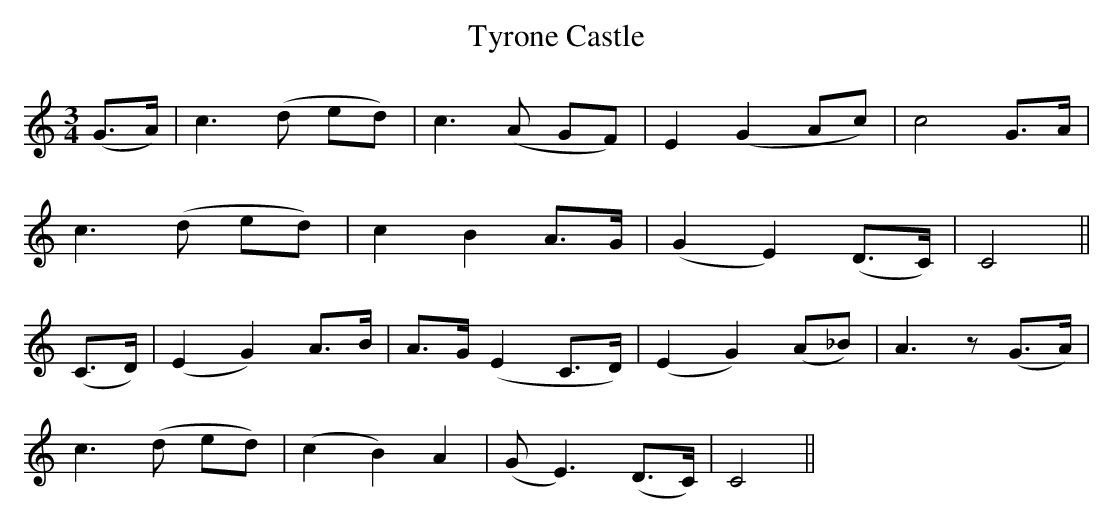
X:1
T: Tyrone Castle
M: 3/4
L: 1/8
K: C
(G>A) | c3 (d ed) | c3 (A GF) | E2 (G2 Ac) | c4 G>A |
c3 (d ed) | c2 B2 A>G | (G2 E2) (D>C) | C4 ||
(C>D) | (E2 G2) A>B | A>G (E2 C>D) | (E2 G2) (A_B) | A3 z (G>A) |
c3 (d ed) | (c2 B2) A2 | (G E3) (D>C) | C4 ||
